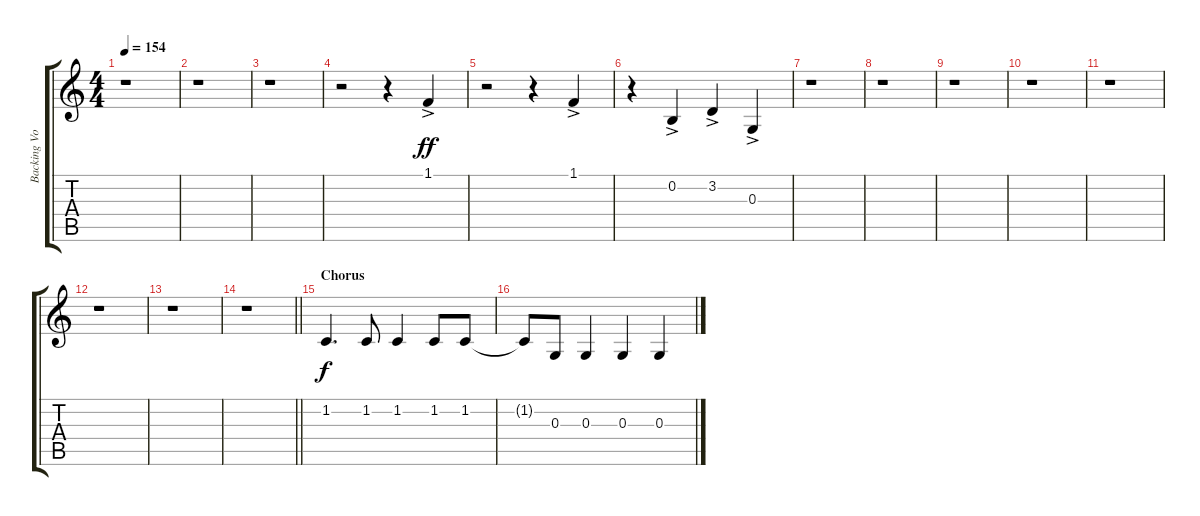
\track ("Backing Vocals - Mark " "Backing Vo") {instrument violin}
\staff {score tabs}
\tuning (E4 B3 G3 D3 A2 E2) {hide}
\ts (4 4)
\tempo 154
\clef g2
\ks c
r.1{dy ff} |
r.1 |
r.1 |
r.2 r.4 1.1{ac}.4 |
r.2 r.4 1.1{ac}.4 |
r.4 0.2{ac}.4 3.2{ac}.4 0.3{ac}.4 |
r.1 |
r.1 |
r.1 |
r.1 |
r.1 |
r.1 |
r.1 |
\barLineRight lightlight
r.1 |
\section ("" "Chorus")
1.2.4{d dy f} 1.2.8 1.2.4 1.2.8 1.2.8 |
1.2{t}.8 0.3.8 0.3.4 0.3.4 0.3.4
